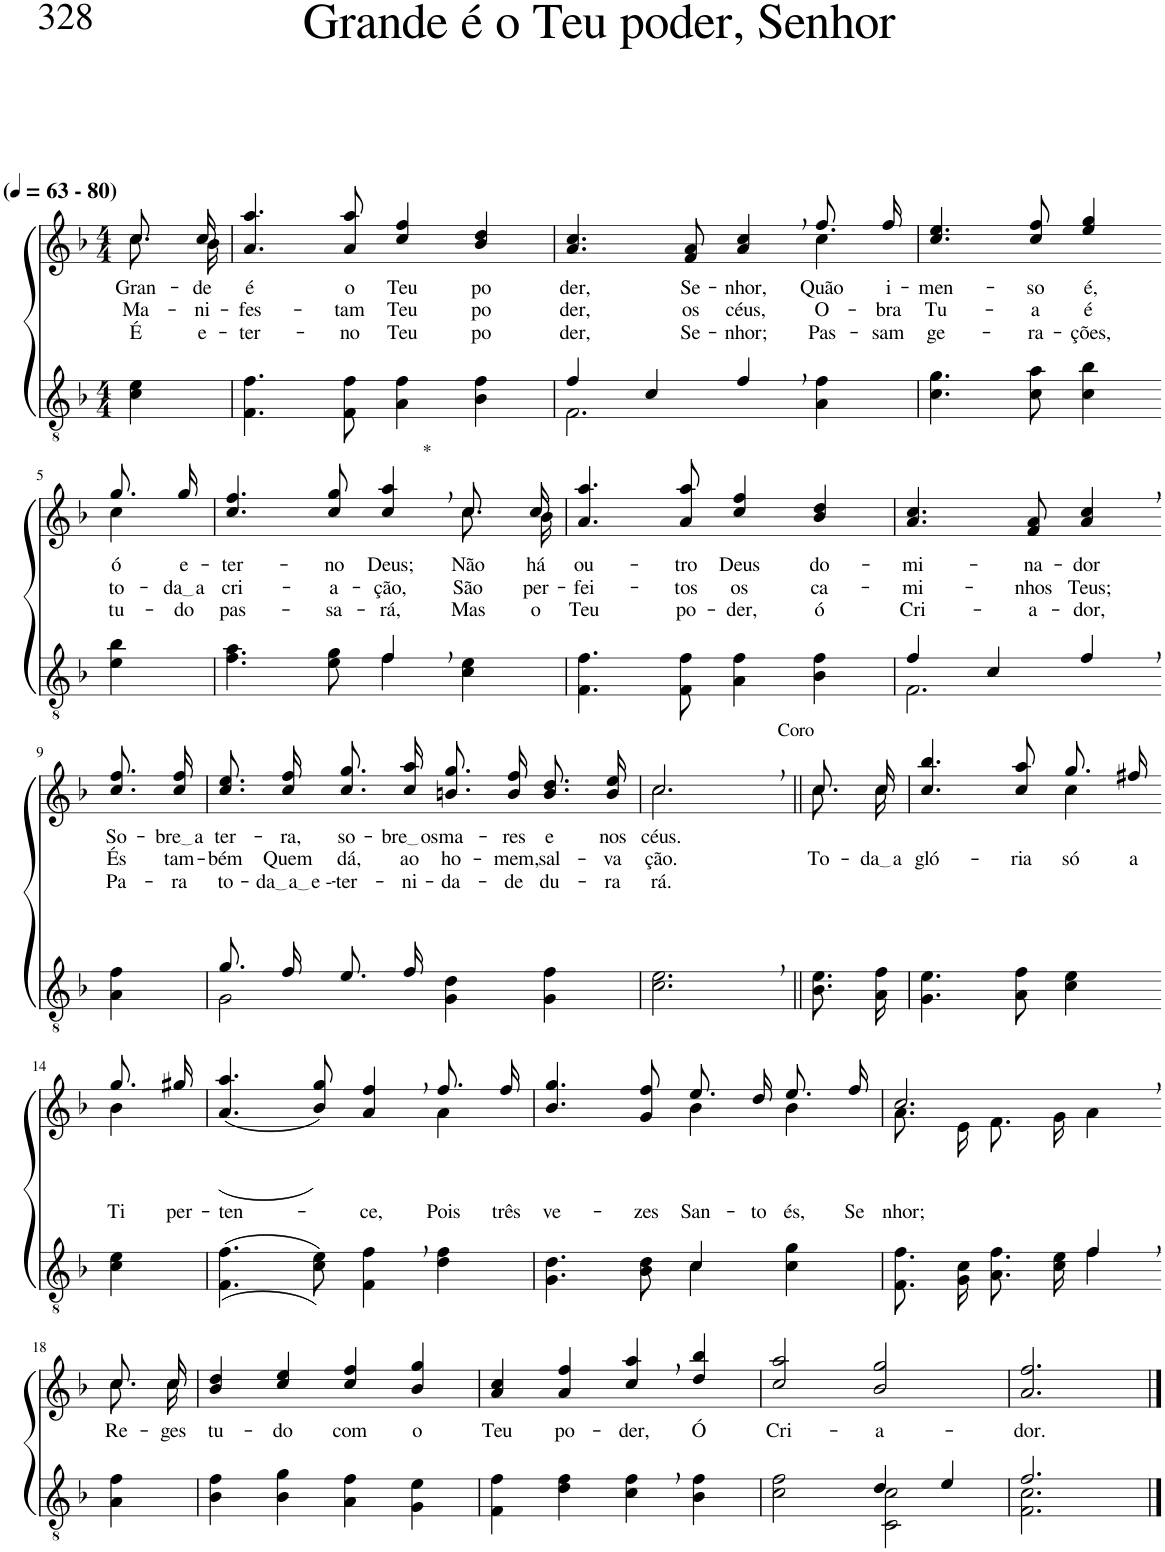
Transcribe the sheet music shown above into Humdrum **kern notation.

**kern	**kern	**text	**text	**text
*part2	*part1	*part1	*part1	*part1
*staff2	*staff1	*staff1	*staff1	*staff1
*I"Parte III e IV	*I"Parte I e II	*	*	*
*clefGv2	*clefG2	*	*	*
*Trd4c7	*Trd4c7	*	*	*
*k[b-]	*k[b-]	*	*	*
*M4/4	*M4/4	*	*	*
*MM63	*MM63	*	*	*
=1	=1	=1	=1	=1
*	*^	*	*	*
!	!LO:TX:a:B:t=(	!	!	!	!
!	!LO:TX:a:B:t=- 80)	!	!	!	!
!	!	!	!LO:LY:b	!LO:LY:b	!LO:LY:b
4c\ 4e\	8.cc/L	8.cc\L	Gran-	Ma-	É
!	!	!	!LO:LY:b	!LO:LY:b	!LO:LY:b
.	16cc/Jk	16b-\Jk	-de	-ni-	e-
=2	=2	=2	=2	=2	=2
!	!	!	!LO:LY:b	!LO:LY:b	!LO:LY:b
*	*v	*v	*	*	*
4.F\ 4.f\	4.a/ 4.aa/	é	-fes-	-ter-
!	!	!LO:LY:b	!LO:LY:b	!LO:LY:b
8F\ 8f\	8a/ 8aa/	o	-tam	-no
!	!	!LO:LY:b	!LO:LY:b	!LO:LY:b
4A\ 4f\	4cc/ 4ff/	Teu	Teu	Teu
!	!	!LO:LY:b	!LO:LY:b	!LO:LY:b
4B-\ 4f\	4b-/ 4dd/	po-	po-	po-
=3	=3	=3	=3	=3
*^	*^	*	*	*
!	!	!	!	!LO:LY:b	!LO:LY:b	!LO:LY:b
4f/	2.F\	2.ryy	4.a/ 4.cc/	-der,	-der,	-der,
4c/	.	.	.	.	.	.
!	!	!	!	!LO:LY:b	!LO:LY:b	!LO:LY:b
.	.	.	8f/ 8a/	Se-	os	Se-
!	!	!	!	!LO:LY:b	!LO:LY:b	!LO:LY:b
4f,/	.	.	4a/ 4cc/	-nhor,	céus,	-nhor;
!	!	!	!	!LO:LY:b	!LO:LY:b	!LO:LY:b
4ryy	4A\ 4f\	4cc\	8.ff/L	Quão	O-	Pas-
!	!	!	!	!LO:LY:b	!LO:LY:b	!LO:LY:b
.	.	.	16ff/Jk	i-	-bra	-sam
*v	*v	*	*	*	*	*
=4	=4	=4	=4	=4	=4
!	!	!	!LO:LY:b	!LO:LY:b	!LO:LY:b
*	*v	*v	*	*	*
4.c\ 4.g\	4.cc/ 4.ee/	men-	Tu-	ge-
!	!	!LO:LY:b	!LO:LY:b	!LO:LY:b
8c\ 8a\	8cc/ 8ff/	-so	-a	-ra-
!	!	!LO:LY:b	!LO:LY:b	!LO:LY:b
4c\ 4b-\	4ee/ 4gg/	é,	é	-ções,
!!LO:LB:g=z
=5-	=5-	=5-	=5-	=5-
*	*^	*	*	*
!	!	!	!LO:LY:b	!LO:LY:b	!LO:LY:b
4e\ 4b-\	8.gg/L	4cc\	-ó	to-	tu-
!	!	!	!LO:LY:b	!LO:LY:b	!LO:LY:b
.	16gg/Jk	.	e-	da a	-do
=6	=6	=6	=6	=6	=6
*^	*	*	*	*	*
!	!	!	!	!LO:LY:b	!LO:LY:b	!LO:LY:b
2ryy	4.f\ 4.a\	4.cc/ 4.ff/	2.ryy	-ter-	cri-	pas-
!	!	!	!	!LO:LY:b	!LO:LY:b	!LO:LY:b
.	8e\ 8g\	8cc/ 8gg/	.	-no	-a-	-sa-
!	!	!LO:TX:a:t=*	!	!	!	!
!	!	!	!	!LO:LY:b	!LO:LY:b	!LO:LY:b
4f,/	4f\	4cc/, 4aa/,	.	Deus;	-ção,	-rá,
!	!	!	!	!LO:LY:b	!LO:LY:b	!LO:LY:b
4ryy	4c\ 4e\	8.cc/L	8.cc\L	Não	São	Mas
!	!	!	!	!LO:LY:b	!LO:LY:b	!LO:LY:b
.	.	16cc/Jk	16b-\Jk	há	per-	o
*v	*v	*	*	*	*	*
=7	=7	=7	=7	=7	=7
!	!	!	!LO:LY:b	!LO:LY:b	!LO:LY:b
*	*v	*v	*	*	*
4.F\ 4.f\	4.a/ 4.aa/	ou-	-fei-	Teu
!	!	!LO:LY:b	!LO:LY:b	!LO:LY:b
8F\ 8f\	8a/ 8aa/	-tro	-tos	po-
!	!	!LO:LY:b	!LO:LY:b	!LO:LY:b
4A\ 4f\	4cc/ 4ff/	Deus	os	-der,
!	!	!LO:LY:b	!LO:LY:b	!LO:LY:b
4B-\ 4f\	4b-/ 4dd/	do-	ca-	ó
=8	=8	=8	=8	=8
*^	*	*	*	*
!	!	!	!LO:LY:b	!LO:LY:b	!LO:LY:b
4f/	2.F\	4.a/ 4.cc/	-mi-	-mi-	Cri-
4c/	.	.	.	.	.
!	!	!	!LO:LY:b	!LO:LY:b	!LO:LY:b
.	.	8f/ 8a/	-na-	-nhos	-a-
!	!	!	!LO:LY:b	!LO:LY:b	!LO:LY:b
4f,/	.	4a/, 4cc/,	-dor	Teus;	-dor,
*v	*v	*	*	*	*
!!LO:LB:g=z
=9-	=9-	=9-	=9-	=9-
!	!	!LO:LY:b	!LO:LY:b	!LO:LY:b
4A\ 4f\	8.cc\ 8.ff\L	So-	És	Pa-
!	!	!LO:LY:b	!LO:LY:b	!LO:LY:b
.	16cc\ 16ff\Jk	bre a	tam-	-ra
=10	=10	=10	=10	=10
*^	*	*	*	*
!	!	!	!LO:LY:b	!LO:LY:b	!LO:LY:b
8.g/L	2G\	8.cc\ 8.ee\L	ter-	-bém	to-
!	!	!	!LO:LY:b	!LO:LY:b	!LO:LY:b
16f/Jk	.	16cc\ 16ff\Jk	-ra,	Quem	da a e -
!	!	!	!LO:LY:b	!LO:LY:b	!LO:LY:b
8.e/L	.	8.cc\ 8.gg\L	so-	dá,	-ter-
!	!	!	!LO:LY:b	!LO:LY:b	!LO:LY:b
16f/Jk	.	16cc\ 16aa\Jk	bre os	ao	-ni-
!	!	!	!LO:LY:b	!LO:LY:b	!LO:LY:b
2ryy	4G\ 4d\	8.bn\ 8.gg\L	ma-	ho-	-da-
!	!	!	!LO:LY:b	!LO:LY:b	!LO:LY:b
.	.	16b\ 16ff\Jk	-res	-mem,	-de
!	!	!	!LO:LY:b	!LO:LY:b	!LO:LY:b
.	4G\ 4f\	8.b\ 8.dd\L	e	sal-	du-
!	!	!	!LO:LY:b	!LO:LY:b	!LO:LY:b
.	.	16b\ 16ee\Jk	nos	-va-	-ra-
*v	*v	*	*	*	*
=11	=11	=11	=11	=11
*	*^	*	*	*
!	!	!	!LO:LY:b	!LO:LY:b	!LO:LY:b
2.c\, 2.e\,	2.cc,/	2.cc\	céus.	-ção.	-rá.
=12||	=12||	=12||	=12||	=12||	=12||
!	!LO:TX:a:t=Coro	!	!	!	!
!	!	!	!	!LO:LY:b	!
8.B-\ 8.e\L	8.cc\L	8.cc/L	.	To-	.
!	!	!	!	!LO:LY:b	!
16A\ 16f\Jk	16cc\Jk	16cc/Jk	.	da a	.
=13	=13	=13	=13	=13	=13
!	!	!	!	!LO:LY:b	!
4.G\ 4.e\	4.cc/ 4.bb-/	2ryy	.	gló-	.
!	!	!	!	!LO:LY:b	!
8A\ 8f\	8cc/ 8aa/	.	.	-ria	.
!	!	!	!	!LO:LY:b	!
4c\ 4e\	8.gg/L	4cc\	.	só	.
!	!	!	!	!LO:LY:b	!
.	16ff#X/Jk	.	.	a	.
!!LO:LB:g=z	!!
=14-	=14-	=14-	=14-	=14-	=14-
!	!	!	!LO:LY:b	!	!
4c\ 4e\	8.gg/L	4b-\	Ti	.	.
!	!	!	!LO:LY:b	!	!
.	16gg#X/Jk	.	per-	.	.
=15	=15	=15	=15	=15	=15
!	!	!	!LO:LY:b	!	!
((4.F\ 4.f\	((4.a/ 4.aa/	2.ryy	-ten-	.	.
8c\ 8e\))	8b-/ 8gg/))	.	.	.	.
!	!	!	!LO:LY:b	!	!
4F\, 4f\,	4a/, 4ff/,	.	-ce,	.	.
!	!	!	!LO:LY:b	!	!
4d\ 4f\	8.ff/L	4a\	Pois	.	.
!	!	!	!LO:LY:b	!	!
.	16ff/Jk	.	três	.	.
=16	=16	=16	=16	=16	=16
*^	*	*	*	*	*
!	!	!	!	!LO:LY:b	!	!
4.G\ 4.d\	2ryy	4.b-/ 4.gg/	2ryy	ve-	.	.
!	!	!	!	!LO:LY:b	!	!
8B-\ 8d\	.	8g/ 8ff/	.	-zes	.	.
!	!	!	!	!LO:LY:b	!	!
4c\	4c/	8.ee/L	4b-\	San-	.	.
!	!	!	!	!LO:LY:b	!	!
.	.	16dd/Jk	.	-to	.	.
!	!	!	!	!LO:LY:b	!	!
4c\ 4g\	4ryy	8.ee/L	4b-\	és,	.	.
!	!	!	!	!LO:LY:b	!	!
.	.	16ff/Jk	.	Se-	.	.
=17	=17	=17	=17	=17	=17	=17
!	!	!	!	!LO:LY:b	!	!
2ryy	8.F/ 8.f/L	2.cc,/	8.a\L	-nhor;	.	.
.	16G/ 16c/Jk	.	16e\Jk	.	.	.
.	8.A\ 8.f\L	.	8.f\L	.	.	.
.	16c\ 16e\Jk	.	16g\Jk	.	.	.
4f,/	4f\	.	4a\	.	.	.
!!LO:LB:g=z	!!
=18-	=18-	=18-	=18-	=18-	=18-	=18-
!	!	!	!	!LO:LY:b	!	!
*v	*v	*	*	*	*	*
4A\ 4f\	8.cc\L	8.cc/L	Re-	.	.
!	!	!	!LO:LY:b	!	!
.	16cc\Jk	16cc/Jk	-ges	.	.
=19	=19	=19	=19	=19	=19
!	!	!	!LO:LY:b	!	!
*	*v	*v	*	*	*
4B-\ 4f\	4b-/ 4dd/	tu-	.	.
!	!	!LO:LY:b	!	!
4B-\ 4g\	4cc/ 4ee/	-do	.	.
!	!	!LO:LY:b	!	!
4A\ 4f\	4cc/ 4ff/	com	.	.
!	!	!LO:LY:b	!	!
4G\ 4e\	4b-/ 4gg/	o	.	.
=20	=20	=20	=20	=20
!	!	!LO:LY:b	!	!
4F\ 4f\	4a/ 4cc/	Teu	.	.
!	!	!LO:LY:b	!	!
4d\ 4f\	4a/ 4ff/	po-	.	.
!	!	!LO:LY:b	!	!
4c\, 4f\,	4cc/, 4aa/,	-der,	.	.
!	!	!LO:LY:b	!	!
4B-\ 4f\	4dd/ 4bb-/	Ó	.	.
=21	=21	=21	=21	=21
*^	*	*	*	*
!	!	!	!LO:LY:b	!	!
2ryy	2c\ 2f\	2cc/ 2aa/	Cri-	.	.
!	!	!	!LO:LY:b	!	!
4d/	2C\ 2c\	2b-/ 2gg/	-a-	.	.
4e/	.	.	.	.	.
=22	=22	=22	=22	=22	=22
!	!	!	!LO:LY:b	!	!
2.f/	2.F\ 2.c\	2.a/ 2.ff/	-dor.	.	.
*v	*v	*	*	*	*
==	==	==	==	==
*-	*-	*-	*-	*-
